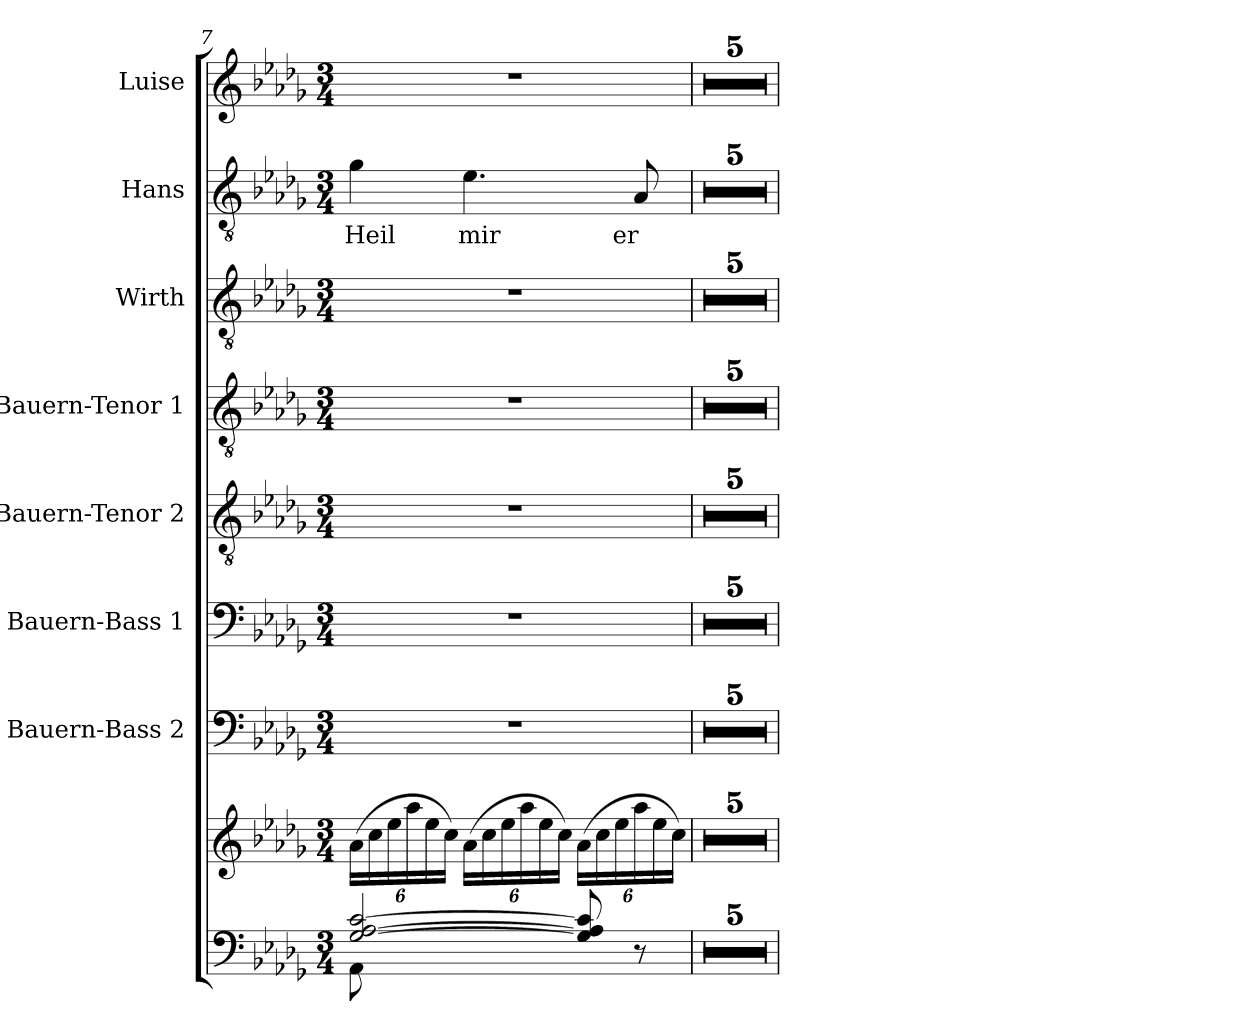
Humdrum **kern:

**kern	**kern	**kern	**kern	**kern	**kern	**kern	**kern	**text	**kern
*part8	*part8	*part7	*part6	*part5	*part4	*part3	*part2	*part2	*part1
*staff9	*staff8	*staff7	*staff6	*staff5	*staff4	*staff3	*staff2	*staff2	*staff1
*	*	*I"Bauern-Bass 2	*I"Bauern-Bass 1	*I"Bauern-Tenor 2	*I"Bauern-Tenor 1	*I"Wirth	*I"Hans	*	*I"Luise
*	*	*I'B2	*I'B1	*I'T2	*I'T1	*I'W.	*I'H.	*	*I'L.
!!LO:PB:g=z
*clefF4	*clefG2	*clefF4	*clefF4	*clefGv2	*clefGv2	*clefGv2	*clefGv2	*	*clefG2
*k[b-e-a-d-g-]	*k[b-e-a-d-g-]	*k[b-e-a-d-g-]	*k[b-e-a-d-g-]	*k[b-e-a-d-g-]	*k[b-e-a-d-g-]	*k[b-e-a-d-g-]	*k[b-e-a-d-g-]	*	*k[b-e-a-d-g-]
*M3/4	*M3/4	*M3/4	*M3/4	*M3/4	*M3/4	*M3/4	*M3/4	*	*M3/4
=7	=7	=7	=7	=7	=7	=7	=7	=7	=7
*^	*	*	*	*	*	*	*	*	*
*	*	*Xbrackettup	*	*	*	*	*	*	*	*
[2G-/ [2A-/ [2c/	8AA-\	(>24a-\LL	2.r	2.r	2.r	2.r	2.r	4g-\	Heil	2.r
.	.	24cc\	.	.	.	.	.	.	.	.
.	.	24ee-\	.	.	.	.	.	.	.	.
.	8ryy	24aa-\	.	.	.	.	.	.	.	.
.	.	24ee-\	.	.	.	.	.	.	.	.
.	.	24cc\JJ)	.	.	.	.	.	.	.	.
.	2ryy	(>24a-\LL	.	.	.	.	.	4.e-\	mir	.
.	.	24cc\	.	.	.	.	.	.	.	.
.	.	24ee-\	.	.	.	.	.	.	.	.
.	.	24aa-\	.	.	.	.	.	.	.	.
.	.	24ee-\	.	.	.	.	.	.	.	.
.	.	24cc\JJ)	.	.	.	.	.	.	.	.
8G-]/ 8A-]/ 8c]/	.	(>24a-\LL	.	.	.	.	.	.	.	.
.	.	24cc\	.	.	.	.	.	.	.	.
.	.	24ee-\	.	.	.	.	.	.	.	.
8r	.	24aa-\	.	.	.	.	.	8A-/	er-	.
.	.	24ee-\	.	.	.	.	.	.	.	.
.	.	24cc\JJ)	.	.	.	.	.	.	.	.
*v	*v	*	*	*	*	*	*	*	*	*
=8	=8	=8	=8	=8	=8	=8	=8	=8	=8
2.ryy	2.ryy	2.ryy	2.ryy	2.ryy	2.ryy	2.ryy	2.ryy	.	2.ryy
=9	=9	=9	=9	=9	=9	=9	=9	=9	=9
2.ryy	2.ryy	2.ryy	2.ryy	2.ryy	2.ryy	2.ryy	2.ryy	.	2.ryy
=10	=10	=10	=10	=10	=10	=10	=10	=10	=10
2.ryy	2.ryy	2.ryy	2.ryy	2.ryy	2.ryy	2.ryy	2.ryy	.	2.ryy
=11	=11	=11	=11	=11	=11	=11	=11	=11	=11
2.ryy	2.ryy	2.ryy	2.ryy	2.ryy	2.ryy	2.ryy	2.ryy	.	2.ryy
=12	=12	=12	=12	=12	=12	=12	=12	=12	=12
2.ryy	2.ryy	2.ryy	2.ryy	2.ryy	2.ryy	2.ryy	2.ryy	.	2.ryy
=	=	=	=	=	=	=	=	=	=
*-	*-	*-	*-	*-	*-	*-	*-	*-	*-
